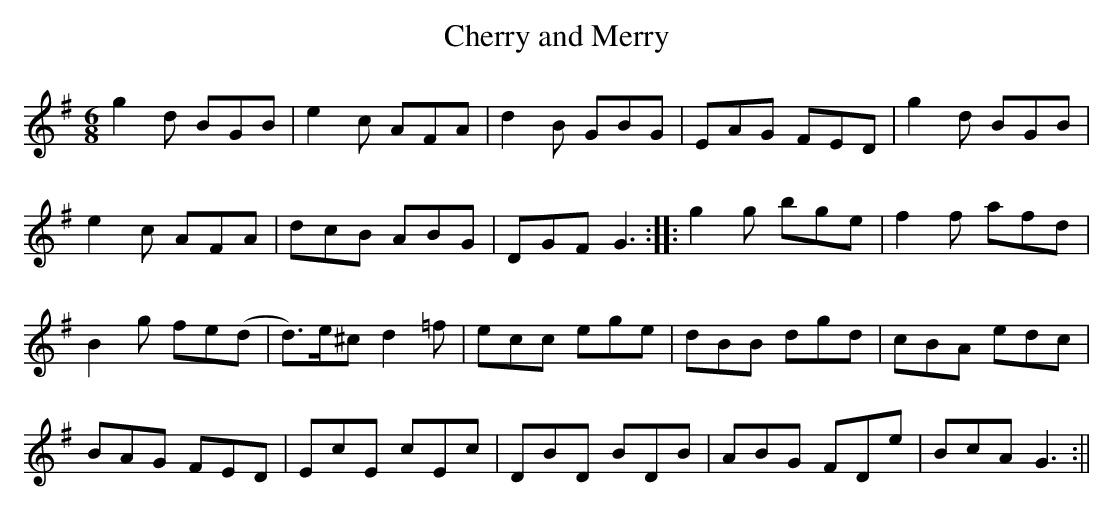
X:1
T:Cherry and Merry
M:6/8
L:1/8
K:G
g2d BGB|e2c AFA|d2B GBG|EAG FED|g2d BGB|
e2c AFA|dcB ABG|DGF G3::g2g bge|f2f afd|
B2g fe(d|d>)e^c d2=f|ecc ege|dBB dgd|cBA edc|
BAG FED|EcE cEc|DBD BDB|ABG FDe|BcA G3:||
